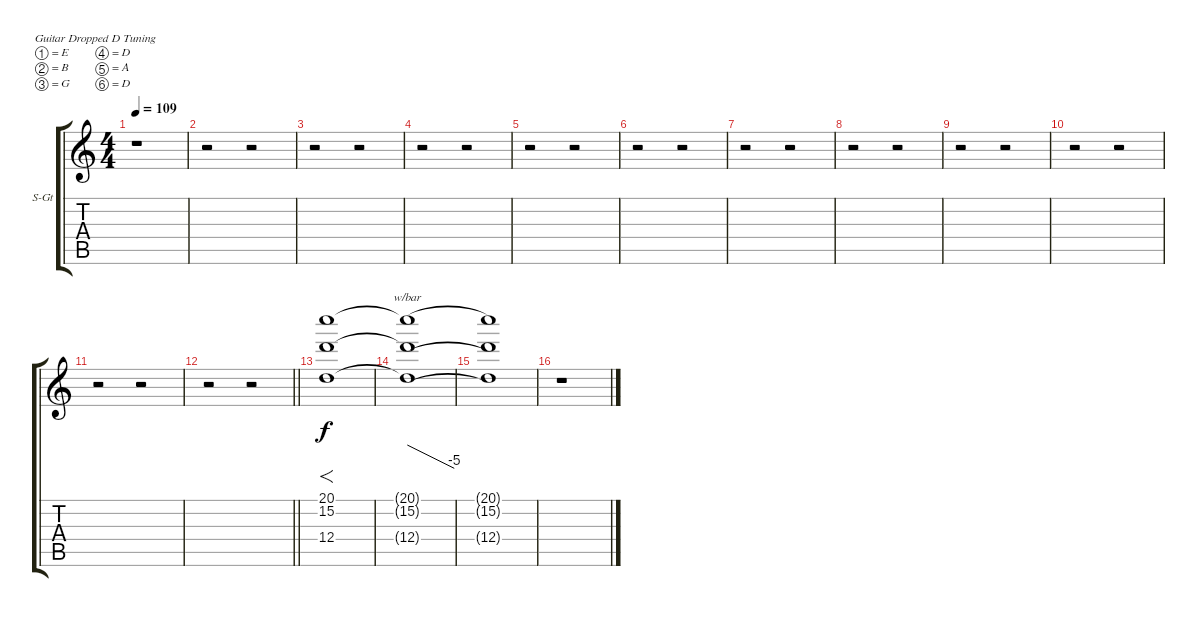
\bracketExtendMode groupsimilarinstruments
\firstSystemTrackNameOrientation horizontal
\otherSystemsTrackNameOrientation horizontal
\track ("Keyboard (Christian)" "S-Gt") {instrument fx1rain}
\staff {score tabs}
\tuning (E4 B3 G3 D3 A2 D2)
\displaytranspose 12
\ts (4 4)
\tempo 109
\clef g2
\ks c
r.1{dy mp} |
r.2 r.2 |
r.2 r.2 |
r.2 r.2 |
r.2 r.2 |
r.2 r.2 |
r.2 r.2 |
r.2 r.2 |
r.2 r.2 |
r.2 r.2 |
r.2 r.2 |
\barLineRight lightlight
r.2 r.2 |
(20.1 15.2 12.4).1{f dy f} |
(20.1{t} 15.2{t} 12.4{t}).1{tbe (dive default 0 0 60 -20)} |
(20.1{t} 15.2{t} 12.4{t}).1 |
r.1
